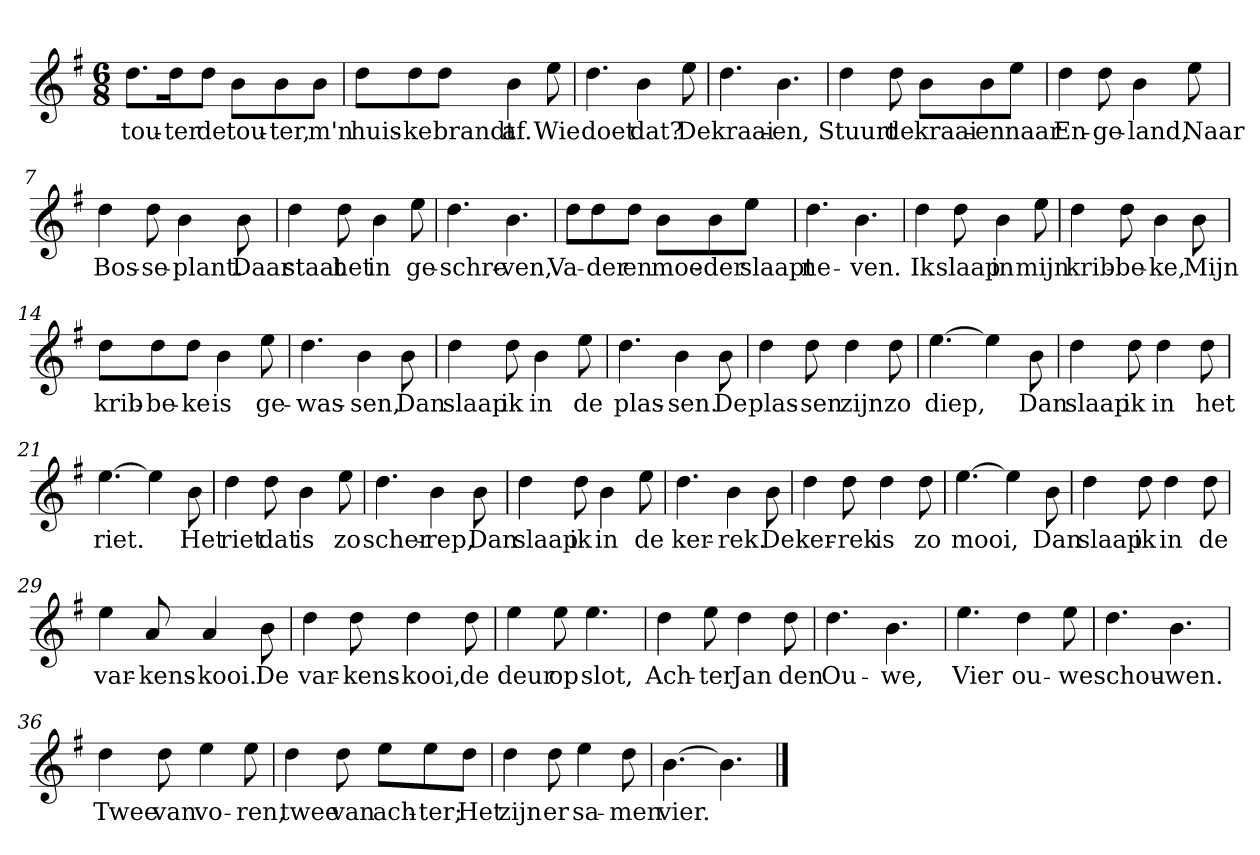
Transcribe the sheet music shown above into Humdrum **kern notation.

**kern	**text
*part1	*part1
*staff1	*staff1
*clefG2	*
*k[f#]	*
*G:	*
*M6/8	*
*MM120	*
=1	=1
8.dd\L	tou-
16dd\K	-ter
8dd\J	de
8b\L	tou-
8b\	-ter,
8b\J	m'n
=2	=2
8dd\L	huis-
8dd\	-ke
8dd\J	brandt
4b	af.
8ee	Wie
=3	=3
4.dd	doet
4b	dat?
8ee	De
=4	=4
4.dd	kraai-
4.b	-en,
=5	=5
4dd	Stuurt
8dd	de
8b\L	kraai-
8b\	-en
8ee\J	naar
=6	=6
4dd	En-
8dd	-ge-
4b	-land,
8ee	Naar
=7	=7
4dd	Bos-
8dd	-se-
4b	-plant.
8b	Daar
=8	=8
4dd	staat
8dd	het
4b	in
8ee	ge-
=9	=9
4.dd	-schre-
4.b	-ven,
=10	=10
8dd\L	Va-
8dd\	-der
8dd\J	en
8b\L	moe-
8b\	-der
8ee\J	slaapt
=11	=11
4.dd	ne-
4.b	-ven.
=12	=12
4dd	Ik
8dd	slaap
4b	in
8ee	mijn
=13	=13
4dd	krib-
8dd	-be-
4b	-ke,
8b	Mijn
=14	=14
8dd\L	krib-
8dd\	-be-
8dd\J	-ke
4b	is
8ee	ge-
=15	=15
4.dd	-was-
4b	-sen,
8b	Dan
=16	=16
4dd	slaap
8dd	ik
4b	in
8ee	de
=17	=17
4.dd	plas-
4b	-sen.
8b	De
=18	=18
4dd	plas-
8dd	-sen
4dd	zijn
8dd	zo
=19	=19
[4.ee	diep,
4ee]	.
8b	Dan
=20	=20
4dd	slaap
8dd	ik
4dd	in
8dd	het
=21	=21
[4.ee	riet.
4ee]	.
8b	Het
=22	=22
4dd	riet
8dd	dat
4b	is
8ee	zo
=23	=23
4.dd	scher-
4b	-rep,
8b	Dan
=24	=24
4dd	slaap
8dd	ik
4b	in
8ee	de
=25	=25
4.dd	ker-
4b	-rek.
8b	De
=26	=26
4dd	ker-
8dd	-rek
4dd	is
8dd	zo
=27	=27
[4.ee	mooi,
4ee]	.
8b	Dan
=28	=28
4dd	slaap
8dd	ik
4dd	in
8dd	de
=29	=29
4ee	var-
8a	-kens-
4a	-kooi.
8b	De
=30	=30
4dd	var-
8dd	-kens-
4dd	-kooi,
8dd	de
=31	=31
4ee	deur
8ee	op
4.ee	slot,
=32	=32
4dd	Ach-
8ee	-ter
4dd	Jan
8dd	den
=33	=33
4.dd	Ou-
4.b	-we,
=34	=34
4.ee	Vier
4dd	ou-
8ee	-we
=35	=35
4.dd	schou-
4.b	-wen.
=36	=36
4dd	Twee
8dd	van
4ee	vo-
8ee	-ren,
=37	=37
4dd	twee
8dd	van
8ee\L	ach-
8ee\	-ter;
8dd\J	Het
=38	=38
4dd	zijn
8dd	er
4ee	sa-
8dd	-men
=39	=39
[4.b	vier.
4.b]	.
==	==
*-	*-
